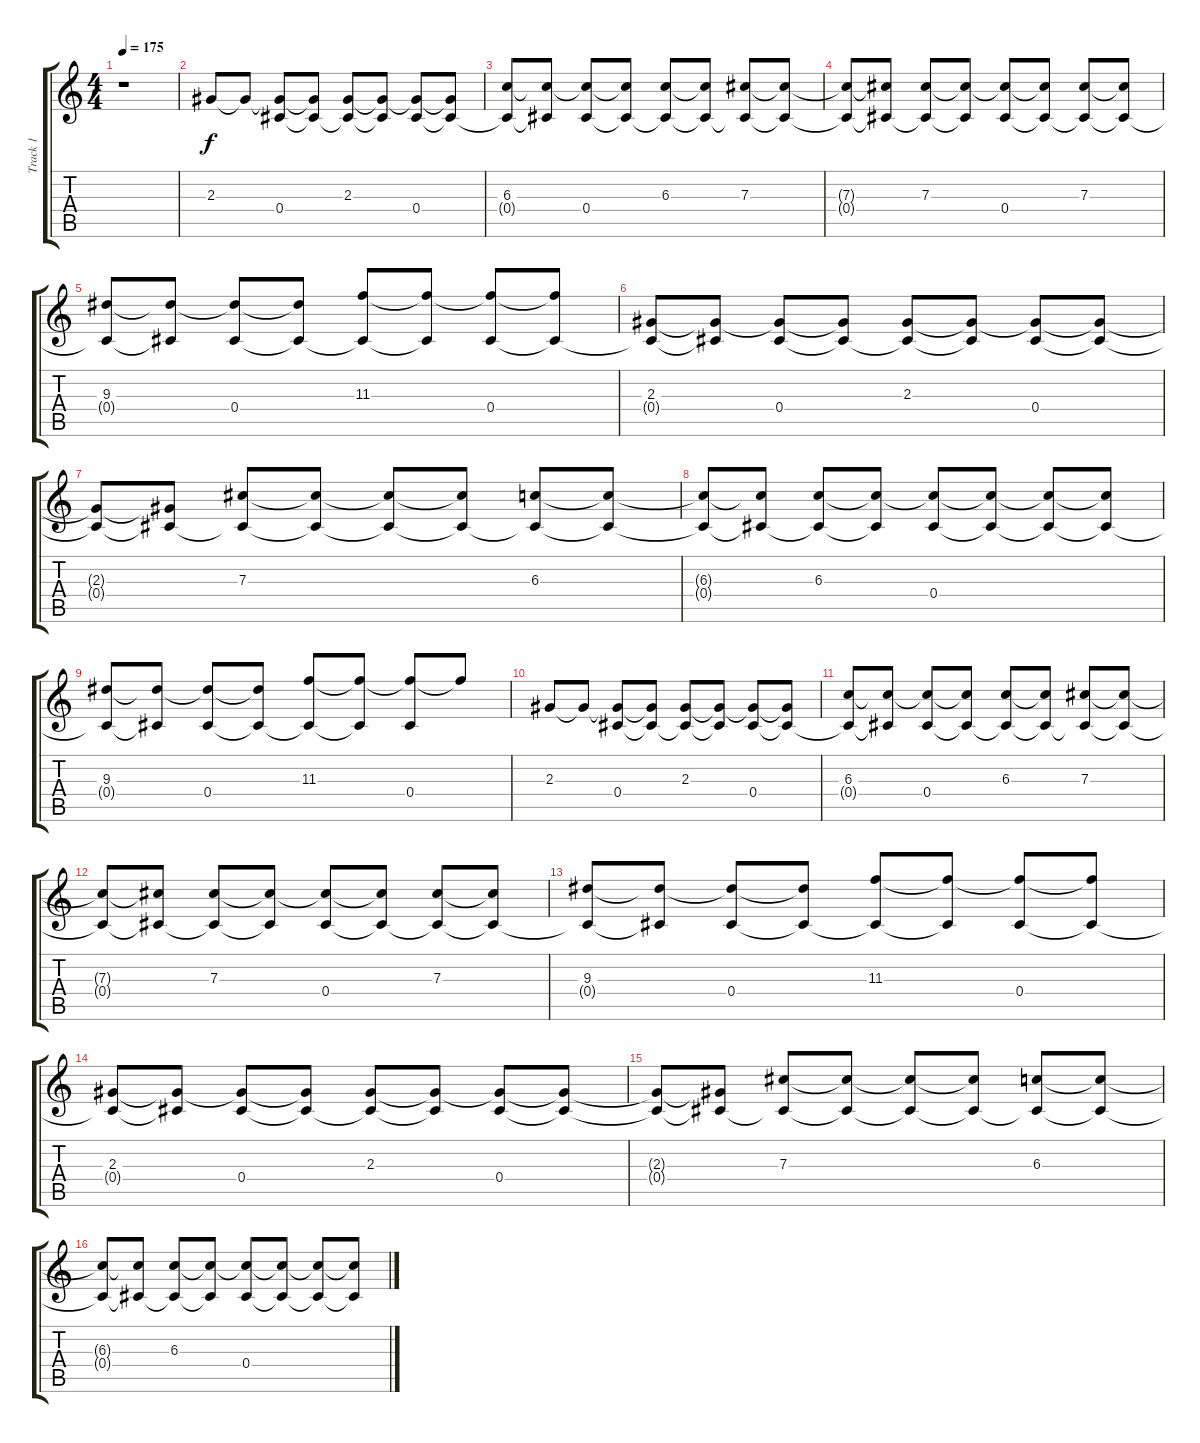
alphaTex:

\track ("Track 1" "Track 1") {instrument acousticguitarsteel}
\staff {score tabs}
\tuning (Eb4 Bb3 Gb3 Db3 Ab2 Db2) {hide}
\ts (4 4)
\tempo 175
\clef g2
\ks c
r.1{dy f} |
2.3.8 2.3{t}.8 (2.3{t} 0.4).8 (2.3{t} 0.4{t}).8 (2.3 0.4{t}).8 (2.3{t} 0.4{t}).8 (2.3{t} 0.4).8 (2.3{t} 0.4{t}).8 |
(6.3 0.4{t}).8 (6.3{t} 0.4{t}).8 (6.3{t} 0.4).8 (6.3{t} 0.4{t}).8 (6.3 0.4{t}).8 (6.3{t} 0.4{t}).8 (7.3 0.4{t}).8 (7.3{t} 0.4{t}).8 |
(7.3{t} 0.4{t}).8 (7.3{t} 0.4{t}).8 (7.3 0.4{t}).8 (7.3{t} 0.4{t}).8 (7.3{t} 0.4).8 (7.3{t} 0.4{t}).8 (7.3 0.4{t}).8 (7.3{t} 0.4{t}).8 |
(9.3 0.4{t}).8 (9.3{t} 0.4{t}).8 (9.3{t} 0.4).8 (9.3{t} 0.4{t}).8 (11.3 0.4{t}).8 (11.3{t} 0.4{t}).8 (11.3{t} 0.4).8 (11.3{t} 0.4{t}).8 |
(2.3 0.4{t}).8 (2.3{t} 0.4{t}).8 (2.3{t} 0.4).8 (2.3{t} 0.4{t}).8 (2.3 0.4{t}).8 (2.3{t} 0.4{t}).8 (2.3{t} 0.4).8 (2.3{t} 0.4{t}).8 |
(2.3{t} 0.4{t}).8 (2.3{t} 0.4{t}).8 (7.3 0.4{t}).8 (7.3{t} 0.4{t}).8 (7.3{t} 0.4{t}).8 (7.3{t} 0.4{t}).8 (6.3 0.4{t}).8 (6.3{t} 0.4{t}).8 |
(6.3{t} 0.4{t}).8 (6.3{t} 0.4{t}).8 (6.3 0.4{t}).8 (6.3{t} 0.4{t}).8 (6.3{t} 0.4).8 (6.3{t} 0.4{t}).8 (6.3{t} 0.4{t}).8 (6.3{t} 0.4{t}).8 |
(9.3 0.4{t}).8 (9.3{t} 0.4{t}).8 (9.3{t} 0.4).8 (9.3{t} 0.4{t}).8 (11.3 0.4{t}).8 (11.3{t} 0.4{t}).8 (11.3{t} 0.4).8 11.3{t}.8 |
2.3.8 2.3{t}.8 (2.3{t} 0.4).8 (2.3{t} 0.4{t}).8 (2.3 0.4{t}).8 (2.3{t} 0.4{t}).8 (2.3{t} 0.4).8 (2.3{t} 0.4{t}).8 |
(6.3 0.4{t}).8 (6.3{t} 0.4{t}).8 (6.3{t} 0.4).8 (6.3{t} 0.4{t}).8 (6.3 0.4{t}).8 (6.3{t} 0.4{t}).8 (7.3 0.4{t}).8 (7.3{t} 0.4{t}).8 |
(7.3{t} 0.4{t}).8 (7.3{t} 0.4{t}).8 (7.3 0.4{t}).8 (7.3{t} 0.4{t}).8 (7.3{t} 0.4).8 (7.3{t} 0.4{t}).8 (7.3 0.4{t}).8 (7.3{t} 0.4{t}).8 |
(9.3 0.4{t}).8 (9.3{t} 0.4{t}).8 (9.3{t} 0.4).8 (9.3{t} 0.4{t}).8 (11.3 0.4{t}).8 (11.3{t} 0.4{t}).8 (11.3{t} 0.4).8 (11.3{t} 0.4{t}).8 |
(2.3 0.4{t}).8 (2.3{t} 0.4{t}).8 (2.3{t} 0.4).8 (2.3{t} 0.4{t}).8 (2.3 0.4{t}).8 (2.3{t} 0.4{t}).8 (2.3{t} 0.4).8 (2.3{t} 0.4{t}).8 |
(2.3{t} 0.4{t}).8 (2.3{t} 0.4{t}).8 (7.3 0.4{t}).8 (7.3{t} 0.4{t}).8 (7.3{t} 0.4{t}).8 (7.3{t} 0.4{t}).8 (6.3 0.4{t}).8 (6.3{t} 0.4{t}).8 |
(6.3{t} 0.4{t}).8 (6.3{t} 0.4{t}).8 (6.3 0.4{t}).8 (6.3{t} 0.4{t}).8 (6.3{t} 0.4).8 (6.3{t} 0.4{t}).8 (6.3{t} 0.4{t}).8 (6.3{t} 0.4{t}).8
